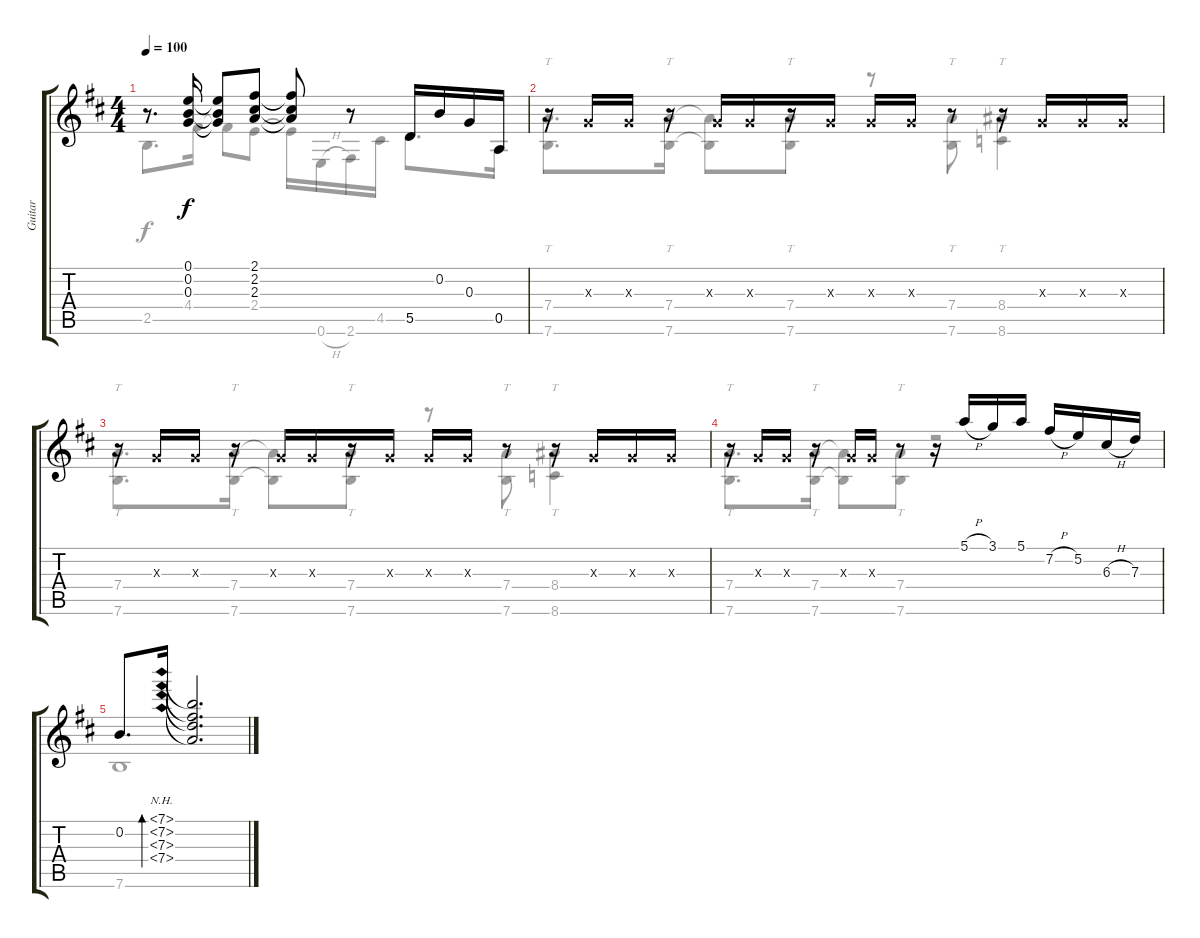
\track ("Guitar" "Guitar") {instrument acousticguitarnylon}
\staff {score tabs}
\tuning (E4 B3 G3 D3 A2 E2) {hide}
\voice
\ts (4 4)
\tempo 100
\clef g2
\ks bminor
r.8{d dy f} (0.1 0.2 0.3).16 (0.1{t} 0.2{t} 0.3{t}).8 (2.1 2.2 2.3).8 (2.1{t} 2.2{t} 2.3{t}).8 r.8 5.5.16 0.2.16 0.3.16 0.5.16 |
r.16 0.3{x}.16 0.3{x}.16 r.16 0.3{x}.16 0.3{x}.16 r.16 0.3{x}.16 0.3{x}.16 0.3{x}.16 r.8 r.16 0.3{x}.16 0.3{x}.16 0.3{x}.16 |
r.16 0.3{x}.16 0.3{x}.16 r.16 0.3{x}.16 0.3{x}.16 r.16 0.3{x}.16 0.3{x}.16 0.3{x}.16 r.8 r.16 0.3{x}.16 0.3{x}.16 0.3{x}.16 |
r.16 0.3{x}.16 0.3{x}.16 r.16 0.3{x}.16 0.3{x}.16 r.8 r.16 5.1{h}.16 3.1.16 5.1.16 7.2{h}.16 5.2.16 6.3{h}.16 7.3.16 |
0.2.8{d} (7.1{nh} 7.2{nh} 7.3{nh} 7.4{nh}).16{bd 120} (7.1{t} 7.2{t} 7.3{t} 7.4{t}).2{d}
\voice
\clef g2
\ottava regular
\simile none
\ks bminor
2.5.8{d dy f} 4.4.16 4.4{t}.8 2.4.8 2.4{t}.16 0.6{h}.16 2.6.16 4.5.16 5.5.8{d} 0.5.16 |
(7.4 7.6).8{tt d} (7.4 7.6).16{tt} (7.4{t} 7.6{t}).8 (7.4 7.6).8{tt} r.8 (7.4 7.6).8{tt} (8.4 8.6).4{tt} |
(7.4 7.6).8{tt d} (7.4 7.6).16{tt} (7.4{t} 7.6{t}).8 (7.4 7.6).8{tt} r.8 (7.4 7.6).8{tt} (8.4 8.6).4{tt} |
(7.4 7.6).8{tt d} (7.4 7.6).16{tt} (7.4{t} 7.6{t}).8 (7.4 7.6).8{tt} r.2 |
7.6.1
